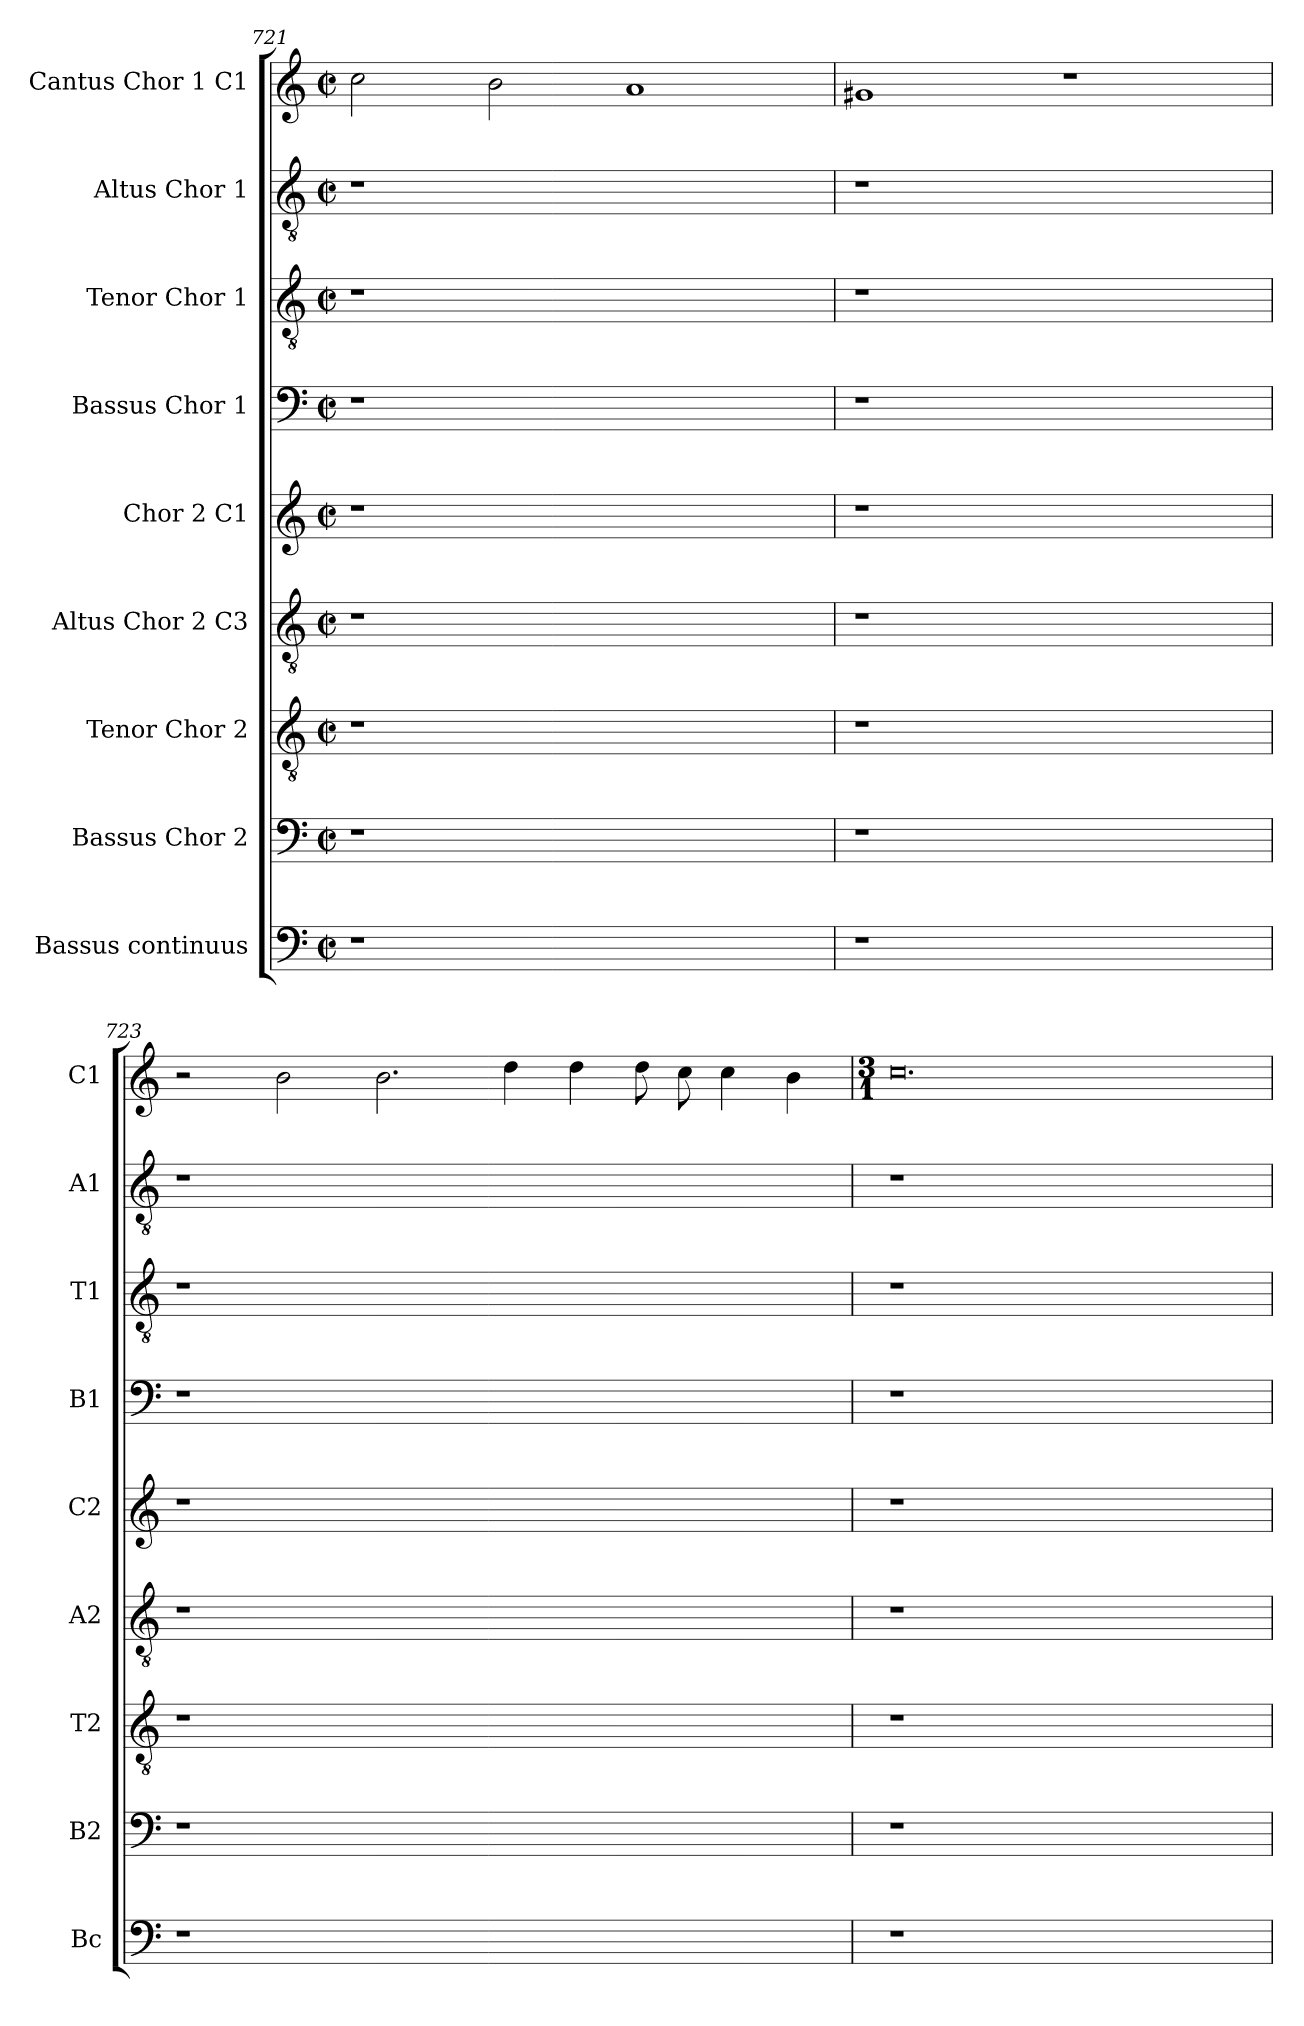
**kern	**kern	**kern	**kern	**kern	**kern	**kern	**kern	**kern
*part9	*part8	*part7	*part6	*part5	*part4	*part3	*part2	*part1
*staff9	*staff8	*staff7	*staff6	*staff5	*staff4	*staff3	*staff2	*staff1
*I"Bassus continuus	*I"Bassus Chor 2	*I"Tenor Chor 2	*I"Altus Chor 2 C3	*I"Chor 2 C1	*I"Bassus Chor 1	*I"Tenor Chor 1	*I"Altus Chor 1	*I"Cantus Chor 1 C1
*I'Bc	*I'B2	*I'T2	*I'A2	*I'C2	*I'B1	*I'T1	*I'A1	*I'C1
!!LO:LB:g=z
*clefF4	*clefF4	*clefGv2	*clefGv2	*clefG2	*clefF4	*clefGv2	*clefGv2	*clefG2
*ITrd7c12	*	*	*	*	*	*	*	*
*k[]	*k[]	*k[]	*k[]	*k[]	*k[]	*k[]	*k[]	*k[]
*C:	*C:	*C:	*C:	*C:	*C:	*C:	*C:	*C:
*M2/2	*M2/2	*M2/2	*M2/2	*M2/2	*M2/2	*M2/2	*M2/2	*M2/2
*met(c|)	*met(c|)	*met(c|)	*met(c|)	*met(c|)	*met(c|)	*met(c|)	*met(c|)	*met(c|)
=721	=721	=721	=721	=721	=721	=721	=721	=721
1r	1r	1r	1r	1r	1r	1r	1r	2cc\
.	.	.	.	.	.	.	.	2b\
1ryy	1ryy	1ryy	1ryy	1ryy	1ryy	1ryy	1ryy	1a
=722	=722	=722	=722	=722	=722	=722	=722	=722
1r	1r	1r	1r	1r	1r	1r	1r	1g#X
1ryy	1ryy	1ryy	1ryy	1ryy	1ryy	1ryy	1ryy	1r
=723	=723	=723	=723	=723	=723	=723	=723	=723
1r	1r	1r	1r	1r	1r	1r	1r	2r
.	.	.	.	.	.	.	.	2b\
0ryy	0ryy	0ryy	0ryy	0ryy	0ryy	0ryy	0ryy	2.b\
.	.	.	.	.	.	.	.	4dd\
.	.	.	.	.	.	.	.	4dd\
.	.	.	.	.	.	.	.	8dd\
.	.	.	.	.	.	.	.	8cc\
.	.	.	.	.	.	.	.	4cc\
.	.	.	.	.	.	.	.	4b\
=724	=724	=724	=724	=724	=724	=724	=724	=724
*	*	*	*	*	*	*	*	*M3/1
1r	1r	1r	1r	1r	1r	1r	1r	0.cc
0ryy	0ryy	0ryy	0ryy	0ryy	0ryy	0ryy	0ryy	.
=	=	=	=	=	=	=	=	=
*-	*-	*-	*-	*-	*-	*-	*-	*-
